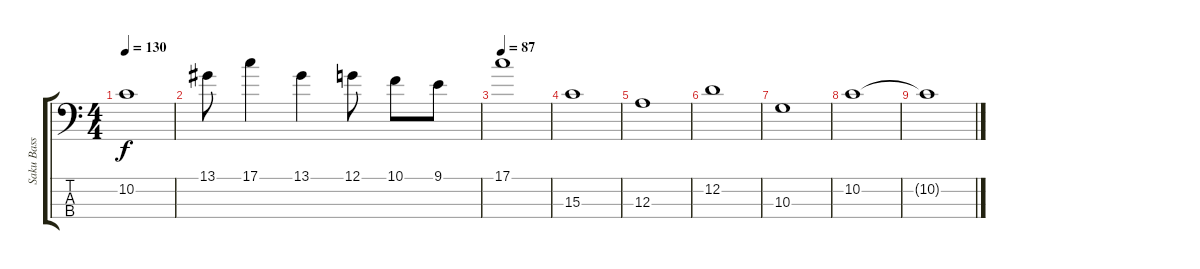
\track ("Saku Bass" "Saku Bass") {instrument electricbassfinger}
\staff {score tabs}
\tuning (G2 D2 A1 E1) {hide}
\ts (4 4)
\tempo 130
\clef f4
\ks c
10.2.1{dy f} |
13.1.8 17.1.4 13.1.4 12.1.8 10.1.8 9.1.8 |
\tempo 87
17.1.1 |
15.3.1 |
12.3.1 |
12.2.1 |
10.3.1 |
10.2.1 |
10.2{t}.1
